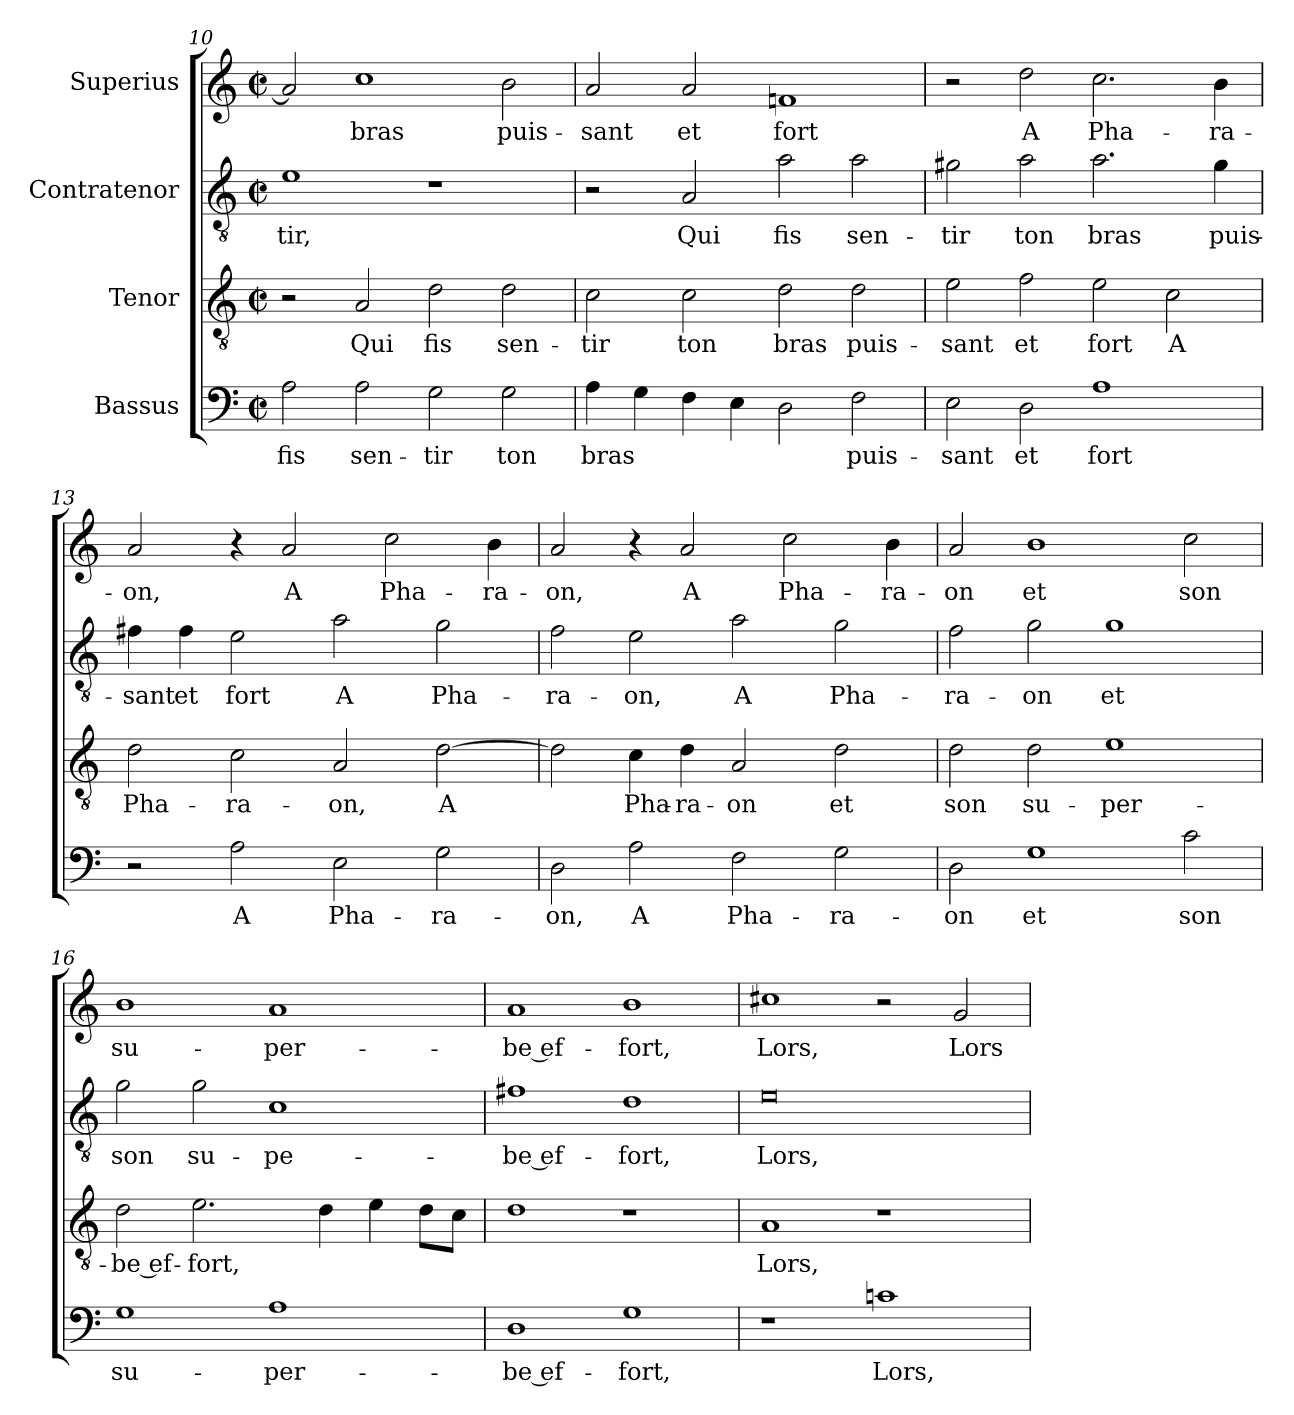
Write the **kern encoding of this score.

**kern	**text	**kern	**text	**kern	**text	**kern	**text
*part4	*part4	*part3	*part3	*part2	*part2	*part1	*part1
*staff4	*staff4	*staff3	*staff3	*staff2	*staff2	*staff1	*staff1
*I"Bassus	*	*I"Tenor	*	*I"Contratenor	*	*I"Superius	*
!!LO:LB:g=z
*clefF4	*	*clefGv2	*	*clefGv2	*	*clefG2	*
*k[]	*	*k[]	*	*k[]	*	*k[]	*
*C:	*	*C:	*	*C:	*	*C:	*
*M2/2	*	*M2/2	*	*M2/2	*	*M2/2	*
*met(c|)	*	*met(c|)	*	*met(c|)	*	*met(c|)	*
=10	=10	=10	=10	=10	=10	=10	=10
2A\	fis	2r	.	1e\	-tir,	2a/]	.
2A\	sen-	2A/	Qui	.	.	1cc\	bras
2G\	-tir	2d\	fis	1r	.	.	.
2G\	ton	2d\	sen-	.	.	2b\	puis-
=11	=11	=11	=11	=11	=11	=11	=11
4A\	bras	2c\	-tir	2r	.	2a/	-sant
4G\	.	.	.	.	.	.	.
4F\	.	2c\	ton	2A/	Qui	2a/	et
4E\	.	.	.	.	.	.	.
2D\	.	2d\	bras	2a\	fis	1fn/	fort
2F\	puis-	2d\	puis-	2a\	sen-	.	.
=12	=12	=12	=12	=12	=12	=12	=12
2E\	-sant	2e\	-sant	2g#X\	-tir	2r	.
2D\	et	2f\	et	2a\	ton	2dd\	A
1A\	fort	2e\	fort	2.a\	bras	2.cc\	Pha-
.	.	2c\	A	.	.	.	.
.	.	.	.	4g#\	puis-	4b\	-ra-
=13	=13	=13	=13	=13	=13	=13	=13
2r	.	2d\	Pha-	4f#X\	-sant	2a/	-on,
.	.	.	.	4f#\	et	.	.
2A\	A	2c\	-ra-	2e\	fort	4r	.
.	.	.	.	.	.	2a/	A
2E\	Pha-	2A/	-on,	2a\	A	.	.
.	.	.	.	.	.	2cc\	Pha-
2G\	-ra-	[2d\	A	2g\	Pha-	.	.
.	.	.	.	.	.	4b\	-ra-
=14	=14	=14	=14	=14	=14	=14	=14
2D\	-on,	2d\]	.	2f\	-ra-	2a/	-on,
2A\	A	4c\	Pha-	2e\	-on,	4r	.
.	.	4d\	-ra-	.	.	2a/	A
2F\	Pha-	2A/	-on	2a\	A	.	.
.	.	.	.	.	.	2cc\	Pha-
2G\	-ra-	2d\	et	2g\	Pha-	.	.
.	.	.	.	.	.	4b\	-ra-
!!LO:LB:g=z
=15	=15	=15	=15	=15	=15	=15	=15
2D\	-on	2d\	son	2f\	-ra-	2a/	-on
1G\	et	2d\	su-	2g\	-on	1b\	et
.	.	1e\	-per-	1g\	et	.	.
2c\	son	.	.	.	.	2cc\	son
=16	=16	=16	=16	=16	=16	=16	=16
1G\	su-	2d\	-be ef-	2g\	son	1b\	su-
.	.	2.e\	-fort,	2g\	su-	.	.
1A\	-per-	.	.	1c\	-pe-	1a/	-per-
.	.	4d\	.	.	.	.	.
.	.	4e\	.	.	.	.	.
.	.	8d\L	.	.	.	.	.
.	.	8c\J	.	.	.	.	.
=17	=17	=17	=17	=17	=17	=17	=17
1D\	-be ef-	1d\	.	1f#X\	-be ef-	1a/	-be ef-
1G\	-fort,	1r	.	1d\	-fort,	1b\	-fort,
=18	=18	=18	=18	=18	=18	=18	=18
1r	.	1A/	Lors,	0e\	Lors,	1cc#X\	Lors,
1cn\	Lors,	1r	.	.	.	2r	.
.	.	.	.	.	.	2g/	Lors
=	=	=	=	=	=	=	=
*-	*-	*-	*-	*-	*-	*-	*-
